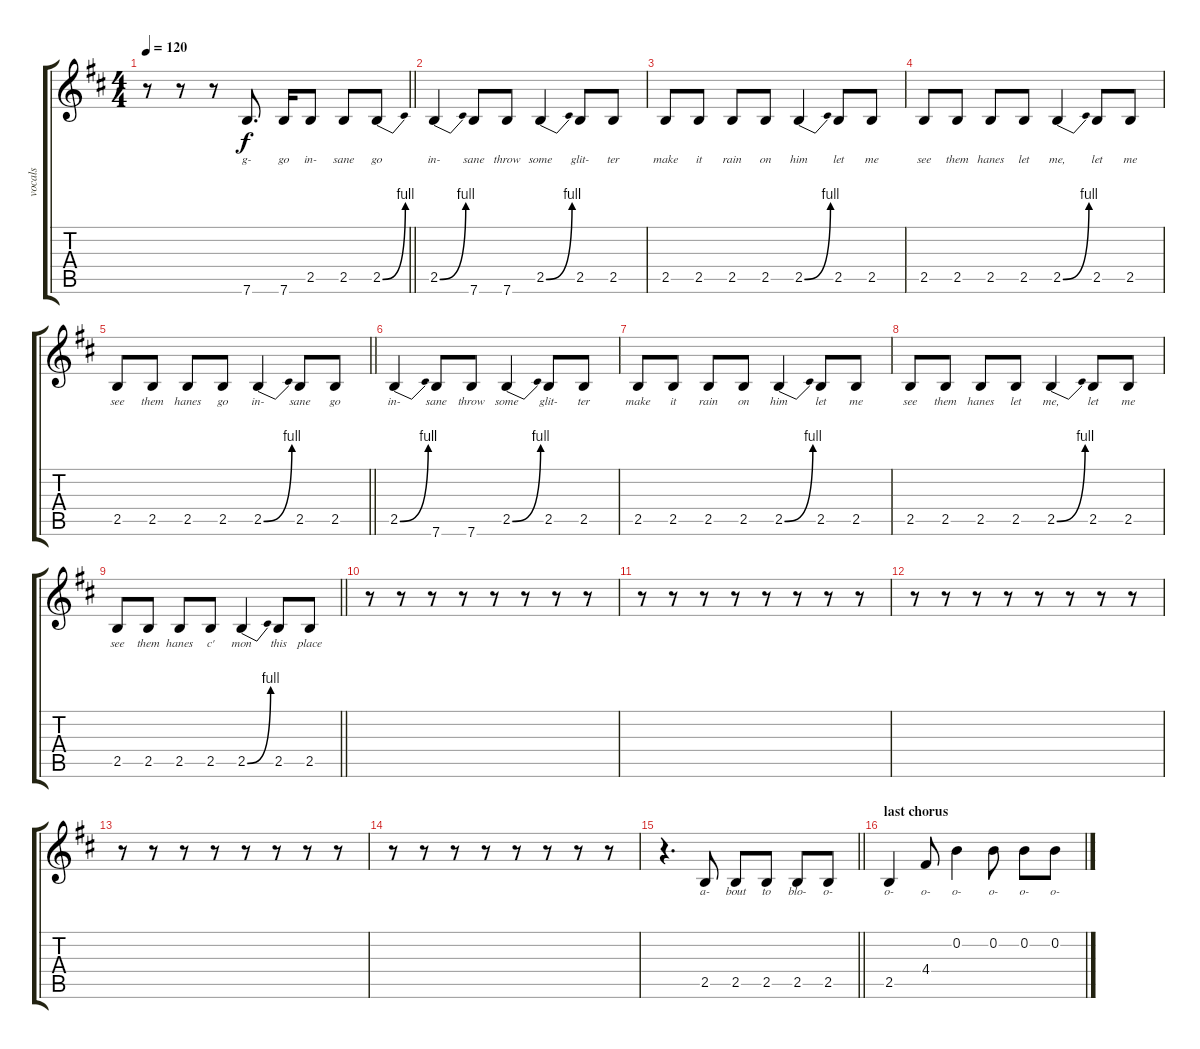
\track ("vocals" "vocals") {instrument overdrivenguitar}
\staff {score tabs}
\tuning (E4 B3 G3 D3 A2 E2) {hide}
\ts (4 4)
\tempo 120
\clef g2
\barLineRight lightlight
\ks bminor
r.8{dy f} r.8 r.8 7.6.8{d lyrics (0 "g-") lyrics (1 "") lyrics (2 "") lyrics (3 "") lyrics (4 "")} 7.6.16{lyrics (0 "go") lyrics (1 "") lyrics (2 "") lyrics (3 "") lyrics (4 "")} 2.5.8{lyrics (0 "in-") lyrics (1 "") lyrics (2 "") lyrics (3 "") lyrics (4 "")} 2.5.8{lyrics (0 "sane") lyrics (1 "") lyrics (2 "") lyrics (3 "") lyrics (4 "")} 2.5{be (bend 0 0 60 4)}.8{lyrics (0 "go") lyrics (1 "") lyrics (2 "") lyrics (3 "") lyrics (4 "")} |
2.5{be (bend 0 0 60 4)}.4{lyrics (0 "in-") lyrics (1 "") lyrics (2 "") lyrics (3 "") lyrics (4 "")} 7.6.8{lyrics (0 "sane") lyrics (1 "") lyrics (2 "") lyrics (3 "") lyrics (4 "")} 7.6.8{lyrics (0 "throw") lyrics (1 "") lyrics (2 "") lyrics (3 "") lyrics (4 "")} 2.5{be (bend 0 0 60 4)}.4{lyrics (0 "some") lyrics (1 "") lyrics (2 "") lyrics (3 "") lyrics (4 "")} 2.5.8{lyrics (0 "glit-") lyrics (1 "") lyrics (2 "") lyrics (3 "") lyrics (4 "")} 2.5.8{lyrics (0 "ter") lyrics (1 "") lyrics (2 "") lyrics (3 "") lyrics (4 "")} |
2.5.8{lyrics (0 "make") lyrics (1 "") lyrics (2 "") lyrics (3 "") lyrics (4 "")} 2.5.8{lyrics (0 "it") lyrics (1 "") lyrics (2 "") lyrics (3 "") lyrics (4 "")} 2.5.8{lyrics (0 "rain") lyrics (1 "") lyrics (2 "") lyrics (3 "") lyrics (4 "")} 2.5.8{lyrics (0 "on") lyrics (1 "") lyrics (2 "") lyrics (3 "") lyrics (4 "")} 2.5{be (bend 0 0 60 4)}.4{lyrics (0 "him") lyrics (1 "") lyrics (2 "") lyrics (3 "") lyrics (4 "")} 2.5.8{lyrics (0 "let") lyrics (1 "") lyrics (2 "") lyrics (3 "") lyrics (4 "")} 2.5.8{lyrics (0 "me") lyrics (1 "") lyrics (2 "") lyrics (3 "") lyrics (4 "")} |
2.5.8{lyrics (0 "see") lyrics (1 "") lyrics (2 "") lyrics (3 "") lyrics (4 "")} 2.5.8{lyrics (0 "them") lyrics (1 "") lyrics (2 "") lyrics (3 "") lyrics (4 "")} 2.5.8{lyrics (0 "hanes") lyrics (1 "") lyrics (2 "") lyrics (3 "") lyrics (4 "")} 2.5.8{lyrics (0 "let") lyrics (1 "") lyrics (2 "") lyrics (3 "") lyrics (4 "")} 2.5{be (bend 0 0 60 4)}.4{lyrics (0 "me,") lyrics (1 "") lyrics (2 "") lyrics (3 "") lyrics (4 "")} 2.5.8{lyrics (0 "let") lyrics (1 "") lyrics (2 "") lyrics (3 "") lyrics (4 "")} 2.5.8{lyrics (0 "me") lyrics (1 "") lyrics (2 "") lyrics (3 "") lyrics (4 "")} |
\barLineRight lightlight
2.5.8{lyrics (0 "see") lyrics (1 "") lyrics (2 "") lyrics (3 "") lyrics (4 "")} 2.5.8{lyrics (0 "them") lyrics (1 "") lyrics (2 "") lyrics (3 "") lyrics (4 "")} 2.5.8{lyrics (0 "hanes") lyrics (1 "") lyrics (2 "") lyrics (3 "") lyrics (4 "")} 2.5.8{lyrics (0 "go") lyrics (1 "") lyrics (2 "") lyrics (3 "") lyrics (4 "")} 2.5{be (bend 0 0 60 4)}.4{lyrics (0 "in-") lyrics (1 "") lyrics (2 "") lyrics (3 "") lyrics (4 "")} 2.5.8{lyrics (0 "sane") lyrics (1 "") lyrics (2 "") lyrics (3 "") lyrics (4 "")} 2.5.8{lyrics (0 "go") lyrics (1 "") lyrics (2 "") lyrics (3 "") lyrics (4 "")} |
2.5{be (bend 0 0 60 4)}.4{lyrics (0 "in-") lyrics (1 "") lyrics (2 "") lyrics (3 "") lyrics (4 "")} 7.6.8{lyrics (0 "sane") lyrics (1 "") lyrics (2 "") lyrics (3 "") lyrics (4 "")} 7.6.8{lyrics (0 "throw") lyrics (1 "") lyrics (2 "") lyrics (3 "") lyrics (4 "")} 2.5{be (bend 0 0 60 4)}.4{lyrics (0 "some") lyrics (1 "") lyrics (2 "") lyrics (3 "") lyrics (4 "")} 2.5.8{lyrics (0 "glit-") lyrics (1 "") lyrics (2 "") lyrics (3 "") lyrics (4 "")} 2.5.8{lyrics (0 "ter") lyrics (1 "") lyrics (2 "") lyrics (3 "") lyrics (4 "")} |
2.5.8{lyrics (0 "make") lyrics (1 "") lyrics (2 "") lyrics (3 "") lyrics (4 "")} 2.5.8{lyrics (0 "it") lyrics (1 "") lyrics (2 "") lyrics (3 "") lyrics (4 "")} 2.5.8{lyrics (0 "rain") lyrics (1 "") lyrics (2 "") lyrics (3 "") lyrics (4 "")} 2.5.8{lyrics (0 "on") lyrics (1 "") lyrics (2 "") lyrics (3 "") lyrics (4 "")} 2.5{be (bend 0 0 60 4)}.4{lyrics (0 "him") lyrics (1 "") lyrics (2 "") lyrics (3 "") lyrics (4 "")} 2.5.8{lyrics (0 "let") lyrics (1 "") lyrics (2 "") lyrics (3 "") lyrics (4 "")} 2.5.8{lyrics (0 "me") lyrics (1 "") lyrics (2 "") lyrics (3 "") lyrics (4 "")} |
2.5.8{lyrics (0 "see") lyrics (1 "") lyrics (2 "") lyrics (3 "") lyrics (4 "")} 2.5.8{lyrics (0 "them") lyrics (1 "") lyrics (2 "") lyrics (3 "") lyrics (4 "")} 2.5.8{lyrics (0 "hanes") lyrics (1 "") lyrics (2 "") lyrics (3 "") lyrics (4 "")} 2.5.8{lyrics (0 "let") lyrics (1 "") lyrics (2 "") lyrics (3 "") lyrics (4 "")} 2.5{be (bend 0 0 60 4)}.4{lyrics (0 "me,") lyrics (1 "") lyrics (2 "") lyrics (3 "") lyrics (4 "")} 2.5.8{lyrics (0 "let") lyrics (1 "") lyrics (2 "") lyrics (3 "") lyrics (4 "")} 2.5.8{lyrics (0 "me") lyrics (1 "") lyrics (2 "") lyrics (3 "") lyrics (4 "")} |
\barLineRight lightlight
2.5.8{lyrics (0 "see") lyrics (1 "") lyrics (2 "") lyrics (3 "") lyrics (4 "")} 2.5.8{lyrics (0 "them") lyrics (1 "") lyrics (2 "") lyrics (3 "") lyrics (4 "")} 2.5.8{lyrics (0 "hanes") lyrics (1 "") lyrics (2 "") lyrics (3 "") lyrics (4 "")} 2.5.8{lyrics (0 "c'") lyrics (1 "") lyrics (2 "") lyrics (3 "") lyrics (4 "")} 2.5{be (bend 0 0 60 4)}.4{lyrics (0 "mon") lyrics (1 "") lyrics (2 "") lyrics (3 "") lyrics (4 "")} 2.5.8{lyrics (0 "this") lyrics (1 "") lyrics (2 "") lyrics (3 "") lyrics (4 "")} 2.5.8{lyrics (0 "place") lyrics (1 "") lyrics (2 "") lyrics (3 "") lyrics (4 "")} |
r.8 r.8 r.8 r.8 r.8 r.8 r.8 r.8 |
r.8 r.8 r.8 r.8 r.8 r.8 r.8 r.8 |
r.8 r.8 r.8 r.8 r.8 r.8 r.8 r.8 |
r.8 r.8 r.8 r.8 r.8 r.8 r.8 r.8 |
r.8 r.8 r.8 r.8 r.8 r.8 r.8 r.8 |
\barLineRight lightlight
r.4{d} 2.5.8{lyrics (0 "a-") lyrics (1 "") lyrics (2 "") lyrics (3 "") lyrics (4 "")} 2.5.8{lyrics (0 "bout") lyrics (1 "") lyrics (2 "") lyrics (3 "") lyrics (4 "")} 2.5.8{lyrics (0 "to") lyrics (1 "") lyrics (2 "") lyrics (3 "") lyrics (4 "")} 2.5.8{lyrics (0 "blo-") lyrics (1 "") lyrics (2 "") lyrics (3 "") lyrics (4 "")} 2.5.8{lyrics (0 "o-") lyrics (1 "") lyrics (2 "") lyrics (3 "") lyrics (4 "")} |
\section ("" "last chorus")
2.5.4{lyrics (0 "o-") lyrics (1 "") lyrics (2 "") lyrics (3 "") lyrics (4 "")} 4.4.8{lyrics (0 "o-") lyrics (1 "") lyrics (2 "") lyrics (3 "") lyrics (4 "")} 0.2.4{lyrics (0 "o-") lyrics (1 "") lyrics (2 "") lyrics (3 "") lyrics (4 "")} 0.2.8{lyrics (0 "o-") lyrics (1 "") lyrics (2 "") lyrics (3 "") lyrics (4 "")} 0.2.8{lyrics (0 "o-") lyrics (1 "") lyrics (2 "") lyrics (3 "") lyrics (4 "")} 0.2.8{lyrics (0 "o-") lyrics (1 "") lyrics (2 "") lyrics (3 "") lyrics (4 "")}
